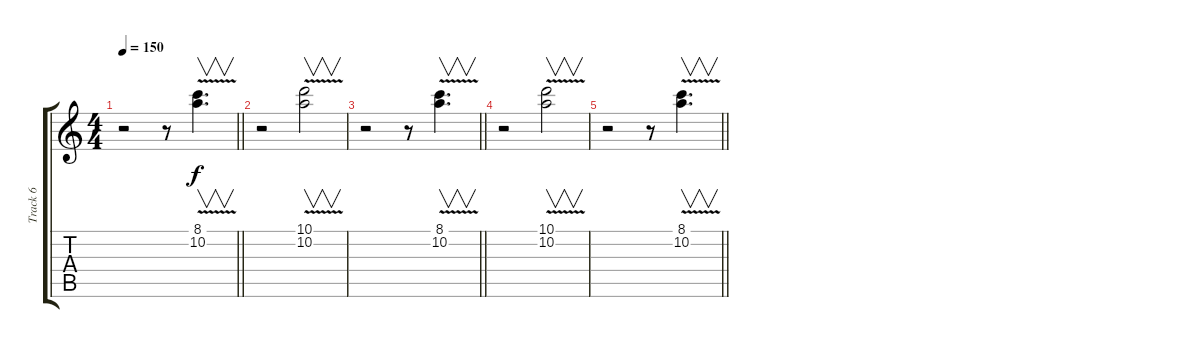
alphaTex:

\track ("Track 6" "Track 6") {instrument electricguitarjazz}
\staff {score tabs}
\tuning (E4 B3 G3 D3 A2 D2) {hide}
\ts (4 4)
\tempo 150
\clef g2
\barLineRight lightlight
\ks c
r.2{dy f} r.8 (8.1 10.2{v}).4{v d} |
r.2 (10.1 10.2{v}).2{v} |
\barLineRight lightlight
r.2 r.8 (8.1 10.2{v}).4{v d} |
r.2 (10.1 10.2{v}).2{v} |
\barLineRight lightlight
r.2 r.8 (8.1 10.2{v}).4{v d}
